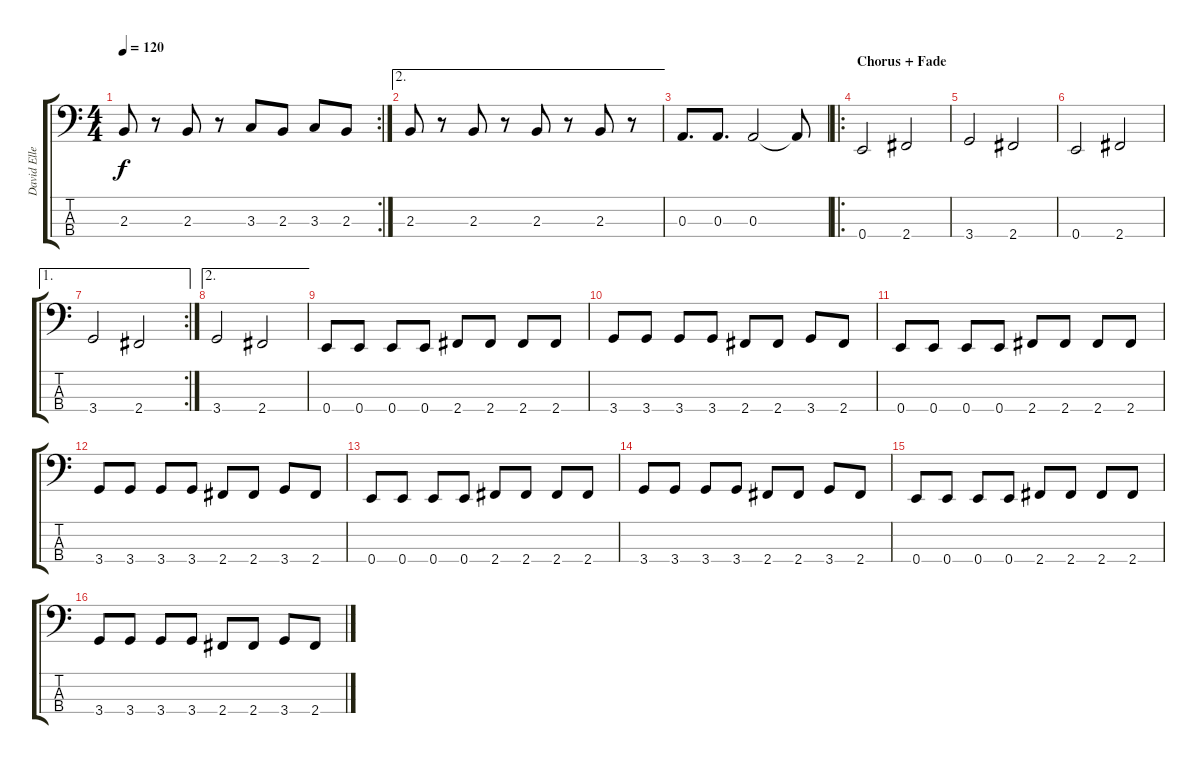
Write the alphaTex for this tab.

\track ("David Ellefson" "David Elle") {instrument electricbasspick}
\staff {score tabs}
\tuning (G2 D2 A1 E1) {hide}
\rc 2
\ts (4 4)
\tempo 120
\clef f4
\ks c
2.3.8{dy f} r.8 2.3.8 r.8 3.3.8 2.3.8 3.3.8 2.3.8 |
\ae 2
2.3.8 r.8 2.3.8 r.8 2.3.8 r.8 2.3.8 r.8 |
0.3.8{d} 0.3.8{d} 0.3.2 0.3{t}.8 |
\ro
\section ("" "Chorus + Fade")
0.4.2 2.4.2 |
3.4.2 2.4.2 |
0.4.2 2.4.2 |
\ae 1
\rc 2
3.4.2 2.4.2 |
\ae 2
3.4.2 2.4.2 |
0.4.8 0.4.8 0.4.8 0.4.8 2.4.8 2.4.8 2.4.8 2.4.8 |
3.4.8 3.4.8 3.4.8 3.4.8 2.4.8 2.4.8 3.4.8 2.4.8 |
0.4.8 0.4.8 0.4.8 0.4.8 2.4.8 2.4.8 2.4.8 2.4.8 |
3.4.8 3.4.8 3.4.8 3.4.8 2.4.8 2.4.8 3.4.8 2.4.8 |
0.4.8 0.4.8 0.4.8 0.4.8 2.4.8 2.4.8 2.4.8 2.4.8 |
3.4.8 3.4.8 3.4.8 3.4.8 2.4.8 2.4.8 3.4.8 2.4.8 |
0.4.8 0.4.8 0.4.8 0.4.8 2.4.8 2.4.8 2.4.8 2.4.8 |
3.4.8 3.4.8 3.4.8 3.4.8 2.4.8 2.4.8 3.4.8 2.4.8
